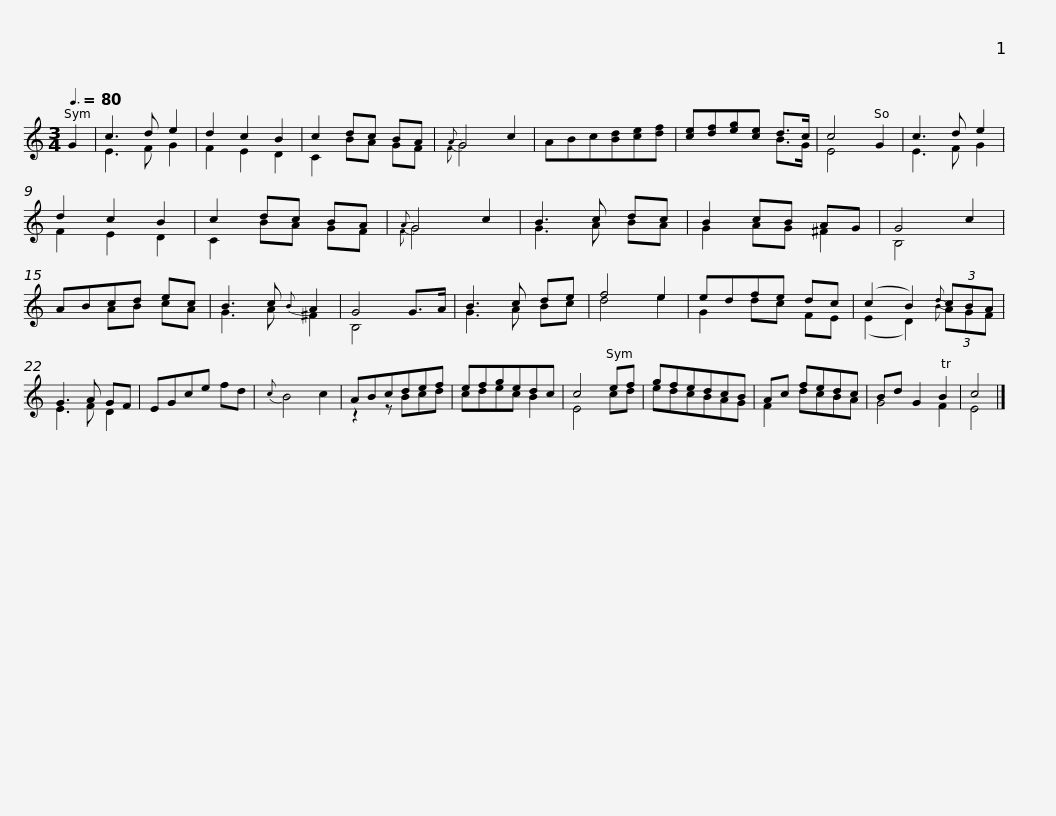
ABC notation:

X:1
%%score ( 1 2 )
L:1/8
Q:3/8=80
M:3/4
I:linebreak $
K:C
V:1 treble
V:2 treble
V:1
 G2 | c3 d e2 | d2 c2 B2 | c2 dc BA |{A} G4 c2 | %5
 ABc[Bd][ce][df] | [ce][df][eg][ce] d>c | c4 G2 | c3 d e2 | d2 c2 B2 |$ %10
 c2 dc BA |{A} G4 c2 | B3 c dc | B2 cB AG | G4 c2 | %15
 ABcd ec | B3 c{B} A2 | G4 G>A | B3 c de | f4 e2 |$ %20
 edfe dc | (c2 B2){d} (3cBA | G3 A GF | EGce fd |{c} B4 c2 | %25
 ABcdef | efgedc | c4 ef |$ gfedcB | Ac fedc | %30
 Bd G2 TB2 | c4 |] %32
V:2
 x2 | E3 F G2 | F2 E2 D2 | C2 BA GF |{F} G4 x2 | %5
 x6 | x4 B>G | E4 x2 | E3 F G2 | F2 E2 D2 |$ %10
 C2 BA GF |{F} G4 x2 | G3 A BA | G2 AG ^F2 | B,4 x2 | %15
 x2 AB cA | G3 A ^F2 | B,4 x2 | G3 A Bc | d4 e2 |$ %20
 G2 dc FE | (E2 D2){B} (3AGF | E3 F D2 | x6 | x6 | %25
 z2 z Bcd | cdec B2 | E4 cd |$ edcBAG | F2 dcBA | %30
 G4 F2 | E4 |] %32
